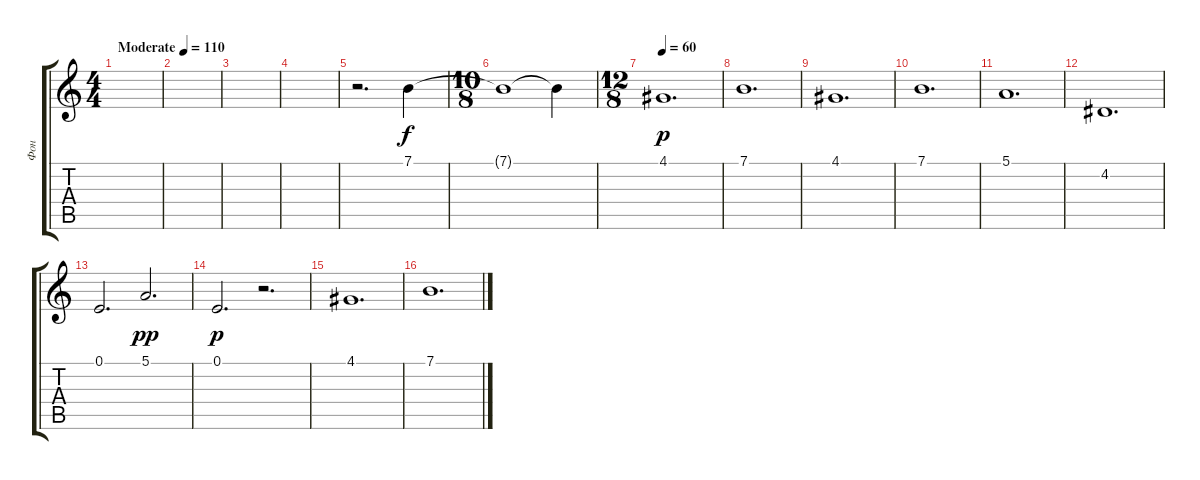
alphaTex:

\track ("Фон" "Фон") {instrument percussiveorgan}
\staff {score tabs}
\tuning (E4 B3 G3 D3 A2 E2) {hide}
\ts (4 4)
\tempo (110 "Moderate")
\clef g2
\ks c
|
|
|
|
r.2{d} 7.1.4{instrument drawbarorgan} |
\ts (10 8)
7.1{t}.1{dy f} 7.1{t}.4 |
\ts (12 8)
\tempo 60
4.1.1{d dy p} |
7.1.1{d} |
4.1.1{d} |
7.1.1{d} |
5.1.1{d} |
4.2.1{d} |
0.1.2{d} 5.1.2{d dy pp} |
0.1.2{d dy p} r.2{d} |
4.1.1{d} |
7.1.1{d}
